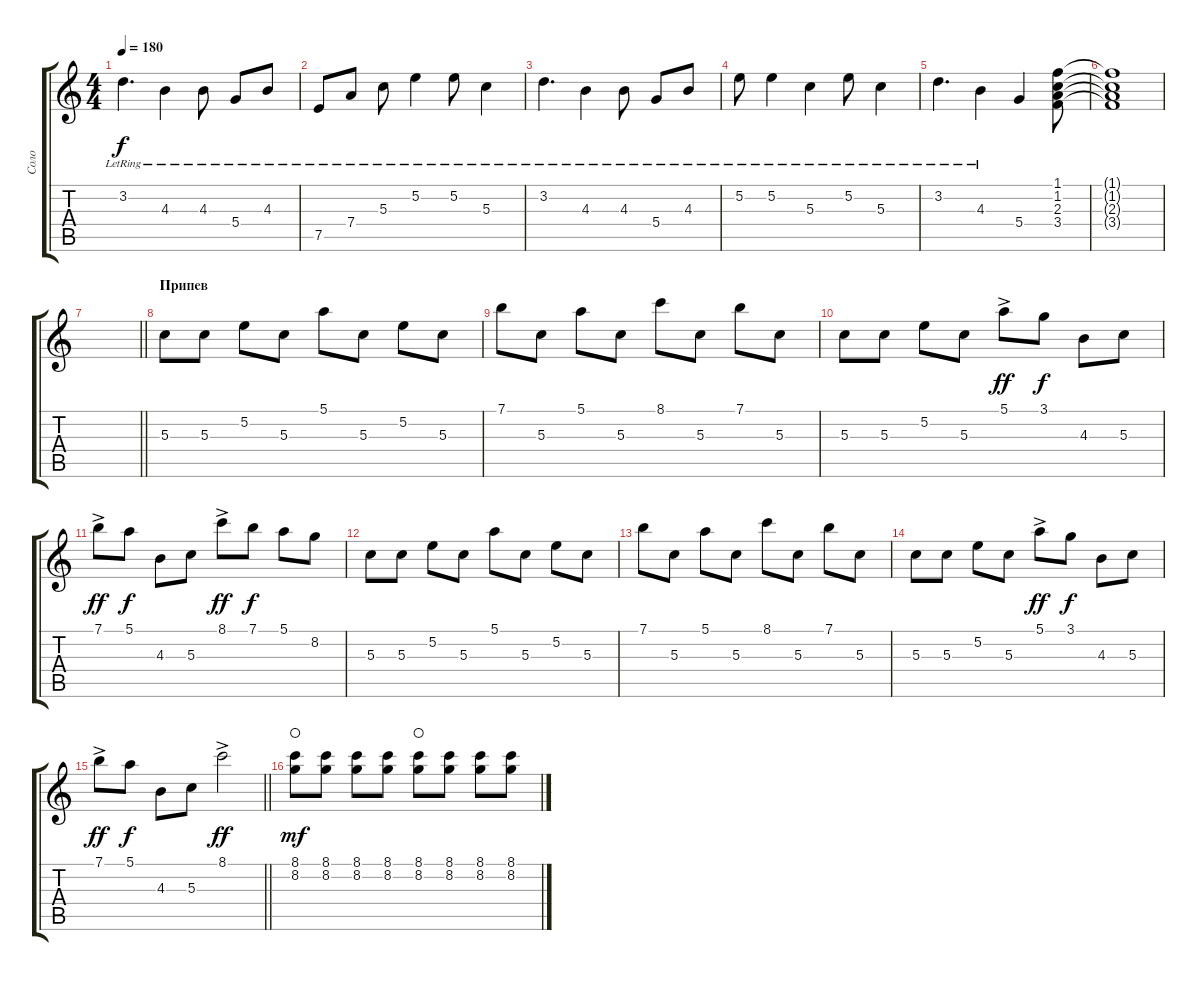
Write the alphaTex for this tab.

\track ("Соло" "Соло") {instrument electricguitarclean}
\staff {score tabs}
\tuning (E4 B3 G3 D3 A2 E2) {hide}
\ts (4 4)
\tempo 180
\clef g2
\ks c
3.2{lr}.4{d dy f} 4.3{lr}.4 4.3{lr}.8 5.4{lr}.8 4.3{lr}.8 |
7.5{lr}.8 7.4{lr}.8 5.3{lr}.8 5.2{lr}.4 5.2{lr}.8 5.3{lr}.4 |
3.2{lr}.4{d} 4.3{lr}.4 4.3{lr}.8 5.4{lr}.8 4.3{lr}.8 |
5.2{lr}.8 5.2{lr}.4 5.3{lr}.4 5.2{lr}.8 5.3{lr}.4 |
3.2{lr}.4{d} 4.3{lr}.4 5.4.4 (1.1 1.2 2.3 3.4).8 |
(1.1{t} 1.2{t} 2.3{t} 3.4{t}).1 |
\barLineRight lightlight
|
\section ("" "Припев")
5.3.8{instrument distortionguitar} 5.3.8 5.2.8 5.3.8 5.1.8 5.3.8 5.2.8 5.3.8 |
7.1.8 5.3.8 5.1.8 5.3.8 8.1.8 5.3.8 7.1.8 5.3.8 |
5.3.8 5.3.8 5.2.8 5.3.8 5.1{ac}.8{dy ff} 3.1.8{dy f} 4.3.8 5.3.8 |
7.1{ac}.8{dy ff} 5.1.8{dy f} 4.3.8 5.3.8 8.1{ac}.8{dy ff} 7.1.8{dy f} 5.1.8 8.2.8 |
5.3.8 5.3.8 5.2.8 5.3.8 5.1.8 5.3.8 5.2.8 5.3.8 |
7.1.8 5.3.8 5.1.8 5.3.8 8.1.8 5.3.8 7.1.8 5.3.8 |
5.3.8 5.3.8 5.2.8 5.3.8 5.1{ac}.8{dy ff} 3.1.8{dy f} 4.3.8 5.3.8 |
\barLineRight lightlight
7.1{ac}.8{dy ff} 5.1.8{dy f} 4.3.8 5.3.8 8.1{ac}.2{dy ff} |
\section ("" " ")
(8.1 8.2).8{dy mf waho} (8.1 8.2).8 (8.1 8.2).8 (8.1 8.2).8 (8.1 8.2).8{waho} (8.1 8.2).8 (8.1 8.2).8 (8.1 8.2).8
